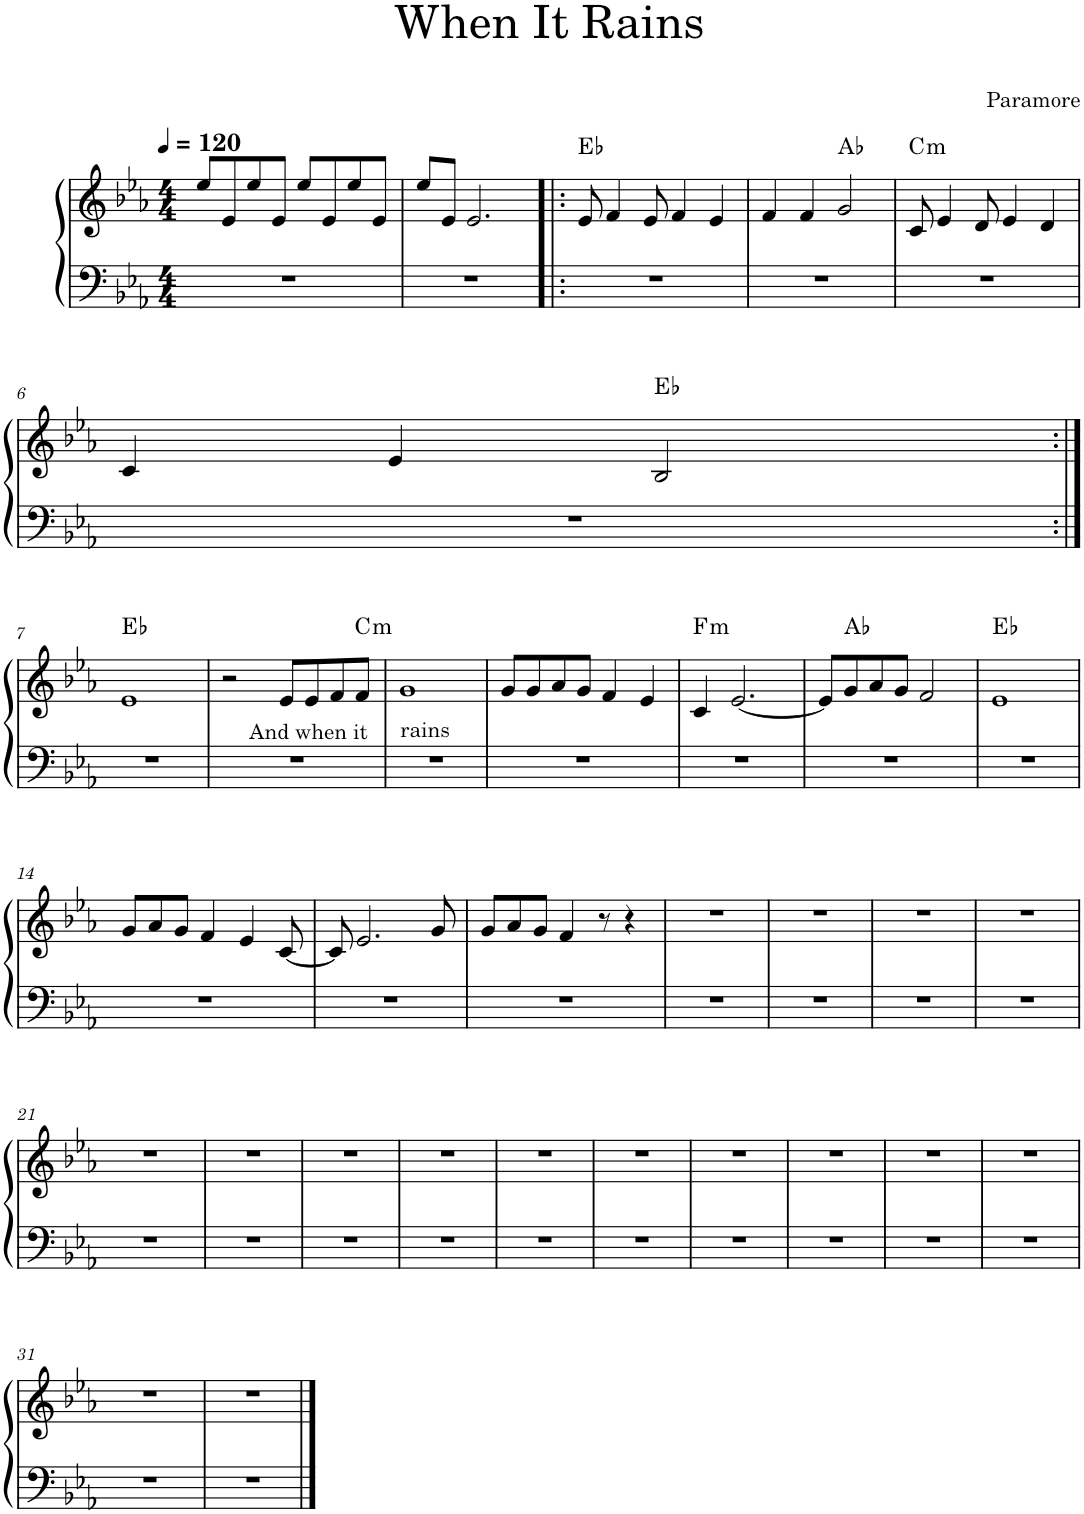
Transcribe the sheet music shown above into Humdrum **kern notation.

**kern	**kern	**harte
*part1	*part1	*part1
*staff2	*staff1	*
*I"Piano	*	*
*I'Pno.	*	*
*clefF4	*clefG2	*
*k[b-e-a-]	*k[b-e-a-]	*
*M4/4	*M4/4	*
*MM120	*MM120	*
=1	=1	=1
1r	8ee-/L	.
.	8e-/	.
.	8ee-/	.
.	8e-/J	.
.	8ee-/L	.
.	8e-/	.
.	8ee-/	.
.	8e-/J	.
=2	=2	=2
1r	8ee-/L	.
.	8e-/J	.
.	2.e-/	.
=3!|:	=3!|:	=3!|:
1r	8e-/	Eb:maj
.	4f/	.
.	8e-/	.
.	4f/	.
.	4e-/	.
=4	=4	=4
1r	4f/	.
.	4f/	.
.	2g/	Ab:maj
=5	=5	=5
!	!	!LO:H:kt=m
1r	8c/	C:min
.	4e-/	.
.	8d/	.
.	4e-/	.
.	4d/	.
!!LO:LB:g=z
=6	=6	=6
1r	4c/	.
.	4e-/	.
.	2B-/	Eb:maj
!!LO:LB:g=z
=7:|!	=7:|!	=7:|!
1r	1e-	Eb:maj
=8	=8	=8
1r	2r	.
!	!LO:TX:b:t=And when it	!
.	8e-/L	.
.	8e-/	.
.	8f/	.
!	!	!LO:H:kt=m
.	8f/J	C:min
=9	=9	=9
!	!LO:TX:b:t=rains	!
1r	1g	.
=10	=10	=10
1r	8g/L	.
.	8g/	.
.	8a-/	.
.	8g/J	.
.	4f/	.
.	4e-/	.
=11	=11	=11
!	!	!LO:H:kt=m
1r	4c/	F:min
.	[2.e-/	.
=12	=12	=12
1r	8e-/L]	.
.	8g/	Ab:maj
.	8a-/	.
.	8g/J	.
.	2f/	.
=13	=13	=13
1r	1e-	Eb:maj
!!LO:LB:g=z
=14	=14	=14
1r	8g/L	.
.	8a-/	.
.	8g/J	.
.	4f/	.
.	4e-/	.
.	[8c/	.
=15	=15	=15
1r	8c/]	.
.	2.e-/	.
.	8g/	.
=16	=16	=16
1r	8g/L	.
.	8a-/	.
.	8g/J	.
.	4f/	.
.	8r	.
.	4r	.
=17	=17	=17
1r	1r	.
=18	=18	=18
1r	1r	.
=19	=19	=19
1r	1r	.
=20	=20	=20
1r	1r	.
!!LO:LB:g=z
=21	=21	=21
1r	1r	.
=22	=22	=22
1r	1r	.
=23	=23	=23
1r	1r	.
=24	=24	=24
1r	1r	.
=25	=25	=25
1r	1r	.
=26	=26	=26
1r	1r	.
=27	=27	=27
1r	1r	.
=28	=28	=28
1r	1r	.
=29	=29	=29
1r	1r	.
=30	=30	=30
1r	1r	.
!!LO:LB:g=z
=31	=31	=31
1r	1r	.
=32	=32	=32
1r	1r	.
==	==	==
*-	*-	*-
